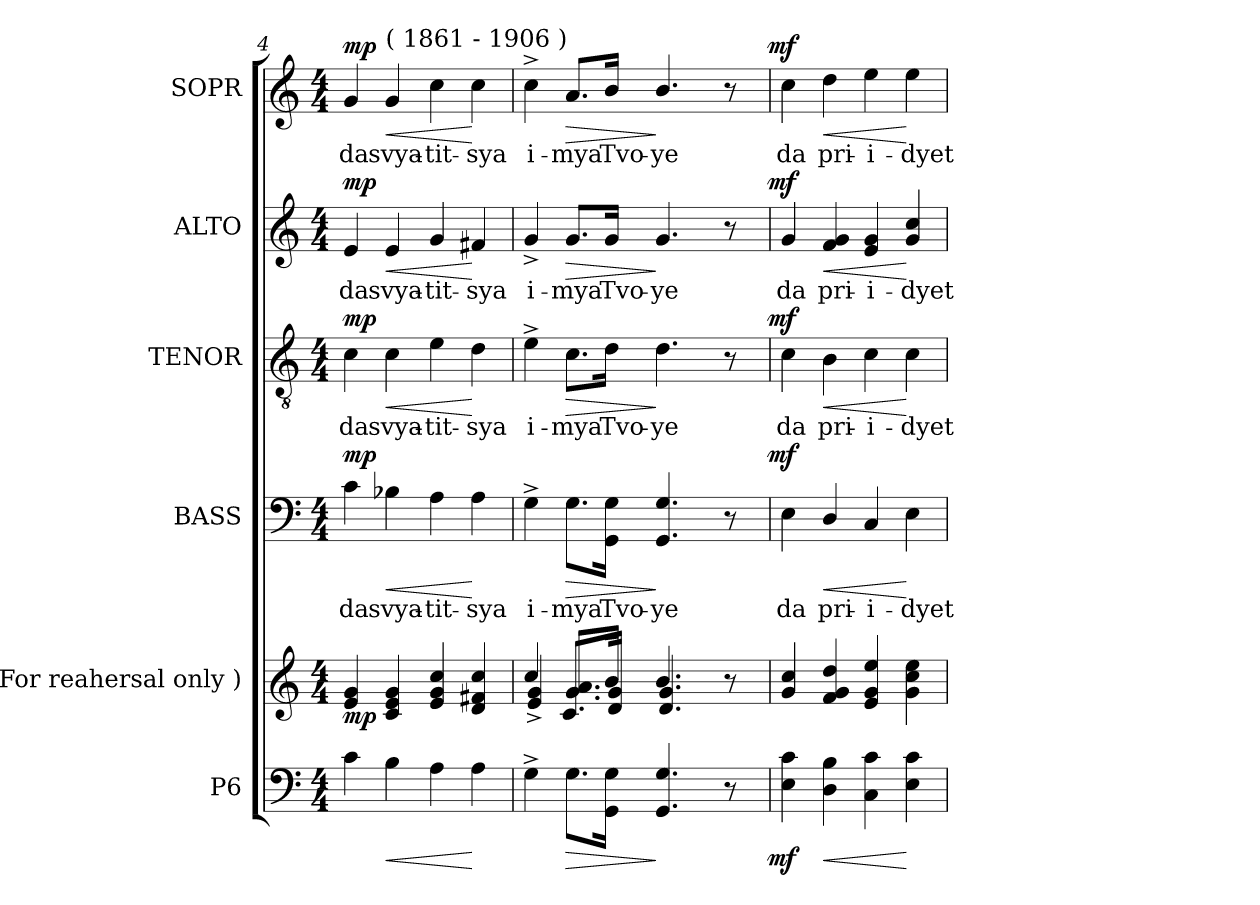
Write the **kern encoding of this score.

**kern	**dynam	**kern	**dynam	**kern	**text	**dynam	**kern	**text	**dynam	**kern	**text	**dynam	**kern	**text	**dynam
*part6	*part6	*part5	*part5	*part4	*part4	*part4	*part3	*part3	*part3	*part2	*part2	*part2	*part1	*part1	*part1
*staff6	*staff6	*staff5	*staff5	*staff4	*staff4	*staff4	*staff3	*staff3	*staff3	*staff2	*staff2	*staff2	*staff1	*staff1	*staff1
*I"P6	*	*I"( For reahersal  only )	*	*I"BASS	*	*	*I"TENOR	*	*	*I"ALTO	*	*	*I"SOPR	*	*
*	*	*	*	*I'B.	*	*	*I'T.	*	*	*I'A.	*	*	*I'S.	*	*
*clefF4	*	*clefG2	*	*clefF4	*	*	*clefGv2	*	*	*clefG2	*	*	*clefG2	*	*
*	*	*	*	*	*	*	*ITrd7c12	*	*	*	*	*	*	*	*
*k[]	*	*k[]	*	*k[]	*	*	*k[]	*	*	*k[]	*	*	*k[]	*	*
*a:	*	*a:	*	*a:	*	*	*a:	*	*	*a:	*	*	*a:	*	*
*M4/4	*	*M4/4	*	*M4/4	*	*	*M4/4	*	*	*M4/4	*	*	*M4/4	*	*
=4	=4	=4	=4	=4	=4	=4	=4	=4	=4	=4	=4	=4	=4	=4	=4
!	!	!	!	!	!LO:LY:b:color=#000000	!	!	!	!	!	!	!	!	!	!
!	!	!	!	!	!	!	!	!LO:LY:b:color=#000000	!	!	!	!	!	!	!
!	!	!	!	!	!	!	!	!	!	!	!LO:LY:b:color=#000000	!	!	!	!
!	!	!	!	!	!	!	!	!	!	!	!	!	!	!LO:LY:b:color=#000000	!
4ci\	.	4ei/ 4gi	mp	4ci\	da	mp	4Ci\	da	mp	4ei/	da	mp	4gi/	da	mp
!	!LO:HP:b	!	!	!	!	!	!	!	!	!	!	!	!	!	!
!	!	!	!	!	!LO:LY:b:color=#000000	!LO:HP:b	!	!	!	!	!	!	!	!	!
!	!	!	!	!	!	!	!	!LO:LY:b:color=#000000	!LO:HP:b	!	!	!	!	!	!
!	!	!	!	!	!	!	!	!	!	!	!LO:LY:b:color=#000000	!LO:HP:b	!	!	!
!	!	!	!	!	!	!	!	!	!	!	!	!	!LO:TX:a:t=( 1861 - 1906 )	!	!
!	!	!	!	!	!	!	!	!	!	!	!	!	!	!LO:LY:b:color=#000000	!LO:HP:b
4Bi\	<	4ci/ 4ei 4gi	.	4B-Xi\	svya-	<	4Ci\	svya-	<	4ei/	svya-	<	4gi/	svya-	<
!	!	!	!	!	!LO:LY:b:color=#000000	!	!	!	!	!	!	!	!	!	!
!	!	!	!	!	!	!	!	!LO:LY:b:color=#000000	!	!	!	!	!	!	!
!	!	!	!	!	!	!	!	!	!	!	!LO:LY:b:color=#000000	!	!	!	!
!	!	!	!	!	!	!	!	!	!	!	!	!	!	!LO:LY:b:color=#000000	!
4Ai\	.	4ei/ 4gi 4cci	.	4Ai\	-tit-	.	4Ei\	-tit-	.	4gi/	-tit-	.	4cci\	-tit-	.
!	!	!	!	!	!LO:LY:b:color=#000000	!	!	!	!	!	!	!	!	!	!
!	!	!	!	!	!	!	!	!LO:LY:b:color=#000000	!	!	!	!	!	!	!
!	!	!	!	!	!	!	!	!	!	!	!LO:LY:b:color=#000000	!	!	!	!
!	!	!	!	!	!	!	!	!	!	!	!	!	!	!LO:LY:b:color=#000000	!
4Ai\	[	4di/ 4f#Xi 4cci	.	4Ai\	-sya	[	4Di\	-sya	[	4f#Xi/	-sya	[	4cci\	-sya	[
!!LO:LB:g=z
=5	=5	=5	=5	=5	=5	=5	=5	=5	=5	=5	=5	=5	=5	=5	=5
*^	*	*^	*	*	*	*	*	*	*	*	*	*	*	*	*
!	!	!	!	!	!	!	!LO:LY:b:color=#000000	!	!	!	!	!	!	!	!	!	!
!	!	!	!	!	!	!	!	!	!	!LO:LY:b:color=#000000	!	!	!	!	!	!	!
!	!	!	!	!	!	!	!	!	!	!	!	!	!LO:LY:b:color=#000000	!	!	!	!
!	!	!	!	!	!	!	!	!	!	!	!	!	!	!	!	!LO:LY:b:color=#000000	!
*	*^	*	*	*	*	*^	*	*	*^	*	*	*^	*	*	*^	*	*
4G^i\	4ryy	2ryy	.	4cci/	4ei/^ 4gi^	.	4G^i\	2ryy	i-	.	4E^i\	2ryy	i-	.	4g^i/	2ryy	i-	.	4cc^i\	2ryy	i-	.
!	!	!	!LO:HP:b	!	!	!	!	!	!	!	!	!	!	!	!	!	!	!	!	!	!	!
!	!	!	!	!	!	!	!	!	!LO:LY:b:color=#000000	!LO:HP:b	!	!	!	!	!	!	!	!	!	!	!	!
!	!	!	!	!	!	!	!	!	!	!	!	!	!LO:LY:b:color=#000000	!LO:HP:b	!	!	!	!	!	!	!	!
!	!	!	!	!	!	!	!	!	!	!	!	!	!	!	!	!	!LO:LY:b:color=#000000	!LO:HP:b	!	!	!	!
!	!	!	!	!	!	!	!	!	!	!	!	!	!	!	!	!	!	!	!	!	!LO:LY:b:color=#000000	!LO:HP:b
8.Gi\L	8.ryy	.	>	8.gi/ 8.aiL	8.ci/L	.	8.Gi\L	.	-mya	>	8.Ci\L	.	-mya	>	8.gi/L	.	-mya	>	8.ai/L	.	-mya	>
!	!	!	!	!	!	!	!	!	!LO:LY:b:color=#000000	!	!	!	!	!	!	!	!	!	!	!	!	!
!	!	!	!	!	!	!	!	!	!	!	!	!	!LO:LY:b:color=#000000	!	!	!	!	!	!	!	!	!
!	!	!	!	!	!	!	!	!	!	!	!	!	!	!	!	!	!LO:LY:b:color=#000000	!	!	!	!	!
!	!	!	!	!	!	!	!	!	!	!	!	!	!	!	!	!	!	!	!	!	!LO:LY:b:color=#000000	!
16GGi\ 16GiJk	16ryy	.	.	16bi/Jk	16di/ 16giJk	.	16GGi\> 16Gi>Jk	.	Tvo-	.	16D>i\Jk	.	Tvo-	.	16g>i/Jk	.	Tvo-	.	16b>i/Jk	.	Tvo-	.
!	!	!	!	!	!	!	!	!	!LO:LY:b:color=#000000	!	!	!	!	!	!	!	!	!	!	!	!	!
!	!	!	!	!	!	!	!	!	!	!	!	!	!LO:LY:b:color=#000000	!	!	!	!	!	!	!	!	!
!	!	!	!	!	!	!	!	!	!	!	!	!	!	!	!	!	!LO:LY:b:color=#000000	!	!	!	!	!
!	!	!	!	!	!	!	!	!	!	!	!	!	!	!	!	!	!	!	!	!	!LO:LY:b:color=#000000	!
4.GGi/ 4.Gi	4.ryy	4ryy	]	4.bi/	4.di/ 4.gi	.	4.GGi/ 4.Gi	4ryy	-ye	]	4.Di\	4ryy	-ye	]	4.gi/	4ryy	-ye	]	4.bi/	4ryy	-ye	]
.	.	8ryy	.	.	.	.	.	8ryy	.	.	.	8ryy	.	.	.	8ryy	.	.	.	8ryy	.	.
8r	8ryy	16ryy	.	8r	8ryy	.	8r	16ryy	.	.	8r	16ryy	.	.	8r	16ryy	.	.	8r	16ryy	.	.
.	.	32ryy	.	.	.	.	.	32ryy	.	.	.	32ryy	.	.	.	32ryy	.	.	.	32ryy	.	.
.	.	64ryy	.	.	.	.	.	64ryy	.	.	.	64ryy	.	.	.	64ryy	.	.	.	64ryy	.	.
.	.	128...ryy	.	.	.	.	.	128...ryy	.	.	.	128...ryy	.	.	.	128...ryy	.	.	.	128...ryy	.	.
.	.	1024ryy	mf	.	.	.	.	1024ryy	.	mf	.	1024ryy	.	mf	.	1024ryy	.	mf	.	1024ryy	.	mf
*v	*v	*v	*	*	*	*	*v	*v	*	*	*v	*v	*	*	*v	*v	*	*	*v	*v	*	*
*	*	*v	*v	*	*	*	*	*	*	*	*	*	*	*	*	*
=6	=6	=6	=6	=6	=6	=6	=6	=6	=6	=6	=6	=6	=6	=6	=6
*^	*	*^	*	*^	*	*	*^	*	*	*^	*	*	*^	*	*
*	*^	*	*	*	*	*	*	*	*	*	*	*	*	*	*	*	*	*	*	*	*
!	!	!	!	!	!	!	!	!	!LO:LY:b:color=#000000	!	!	!	!	!	!	!	!	!	!	!	!	!
*v	*v	*v	*	*	*	*	*v	*v	*	*	*v	*v	*	*	*v	*v	*	*	*v	*v	*	*
*	*	*v	*v	*	*	*	*	*	*	*	*	*	*	*	*	*
*^	*	*^	*	*^	*	*	*^	*	*	*^	*	*	*^	*	*
*	*^	*	*	*	*	*	*	*	*	*	*	*	*	*	*	*	*	*	*	*	*
!	!	!	!	!	!	!	!	!	!	!	!	!	!LO:LY:b:color=#000000	!	!	!	!	!	!	!	!	!
*v	*v	*v	*	*	*	*	*v	*v	*	*	*v	*v	*	*	*v	*v	*	*	*v	*v	*	*
*	*	*v	*v	*	*	*	*	*	*	*	*	*	*	*	*	*
*^	*	*^	*	*^	*	*	*^	*	*	*^	*	*	*^	*	*
*	*^	*	*	*	*	*	*	*	*	*	*	*	*	*	*	*	*	*	*	*	*
!	!	!	!	!	!	!	!	!	!	!	!	!	!	!	!	!	!LO:LY:b:color=#000000	!	!	!	!	!
*v	*v	*v	*	*	*	*	*v	*v	*	*	*v	*v	*	*	*v	*v	*	*	*v	*v	*	*
*	*	*v	*v	*	*	*	*	*	*	*	*	*	*	*	*	*
*^	*	*^	*	*^	*	*	*^	*	*	*^	*	*	*^	*	*
*	*^	*	*	*	*	*	*	*	*	*	*	*	*	*	*	*	*	*	*	*	*
!	!	!	!	!	!	!	!	!	!	!	!	!	!	!	!	!	!	!	!	!	!LO:LY:b:color=#000000	!
*v	*v	*v	*	*	*	*	*v	*v	*	*	*v	*v	*	*	*v	*v	*	*	*v	*v	*	*
*	*	*v	*v	*	*	*	*	*	*	*	*	*	*	*	*	*
4Ei\ 4ci	.	4gi/ 4cci	.	4Ei\	da	.	4Ci\	da	.	4gi/	da	.	4cci\	da	.
!	!LO:HP:b	!	!	!	!	!	!	!	!	!	!	!	!	!	!
!	!	!	!	!	!LO:LY:b:color=#000000	!LO:HP:b	!	!	!	!	!	!	!	!	!
!	!	!	!	!	!	!	!	!LO:LY:b:color=#000000	!LO:HP:b	!	!	!	!	!	!
!	!	!	!	!	!	!	!	!	!	!	!LO:LY:b:color=#000000	!LO:HP:b	!	!	!
!	!	!	!	!	!	!	!	!	!	!	!	!	!	!LO:LY:b:color=#000000	!LO:HP:b
4Di\ 4Bi	<	4fi/ 4gi 4ddi	.	4Di/	pri-	<	4BBi\	pri-	<	4fi/ 4gi	pri-	<	4ddi\	pri-	<
!	!	!	!	!	!LO:LY:b:color=#000000	!	!	!	!	!	!	!	!	!	!
!	!	!	!	!	!	!	!	!LO:LY:b:color=#000000	!	!	!	!	!	!	!
!	!	!	!	!	!	!	!	!	!	!	!LO:LY:b:color=#000000	!	!	!	!
!	!	!	!	!	!	!	!	!	!	!	!	!	!	!LO:LY:b:color=#000000	!
4Ci\ 4ci	.	4ei/ 4gi 4eei	.	4Ci/	-i-	.	4Ci\	-i-	.	4ei/ 4gi	-i-	.	4eei\	-i-	.
!	!	!	!	!	!LO:LY:b:color=#000000	!	!	!	!	!	!	!	!	!	!
!	!	!	!	!	!	!	!	!LO:LY:b:color=#000000	!	!	!	!	!	!	!
!	!	!	!	!	!	!	!	!	!	!	!LO:LY:b:color=#000000	!	!	!	!
!	!	!	!	!	!	!	!	!	!	!	!	!	!	!LO:LY:b:color=#000000	!
4Ei\ 4ci	[	4gi\ 4cci 4eei	.	4Ei\	-dyet	[	4Ci\	-dyet	[	4gi/ 4cci	-dyet	[	4eei\	-dyet	[
=	=	=	=	=	=	=	=	=	=	=	=	=	=	=	=
*-	*-	*-	*-	*-	*-	*-	*-	*-	*-	*-	*-	*-	*-	*-	*-
